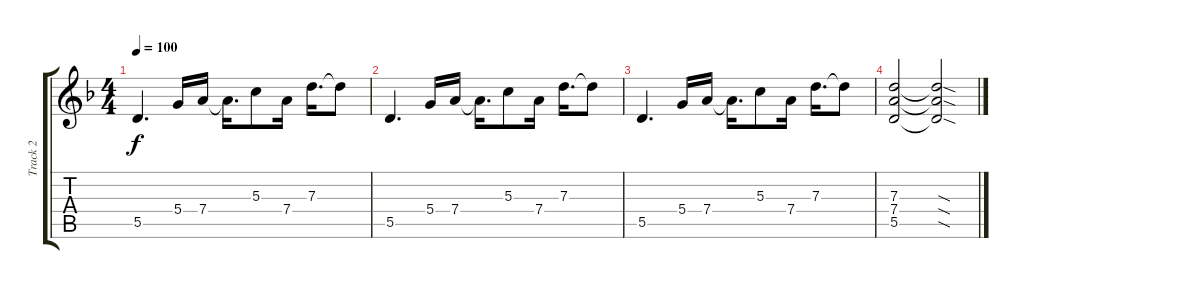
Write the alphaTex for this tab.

\track ("Track 2" "Track 2") {instrument overdrivenguitar}
\staff {score tabs}
\tuning (E4 B3 G3 D3 A2 E2) {hide}
\ts (4 4)
\tempo 100
\clef g2
\ks dminor
5.5.4{d dy f} 5.4.16 7.4.16 7.4{t}.16{d} 5.3.8 7.4.16 7.3.16{d} 7.3{t}.8 |
5.5.4{d} 5.4.16 7.4.16 7.4{t}.16{d} 5.3.8 7.4.16 7.3.16{d} 7.3{t}.8 |
5.5.4{d} 5.4.16 7.4.16 7.4{t}.16{d} 5.3.8 7.4.16 7.3.16{d} 7.3{t}.8 |
(7.3 7.4 5.5).2 (7.3{sod t} 7.4{sod t} 5.5{sod t}).2
